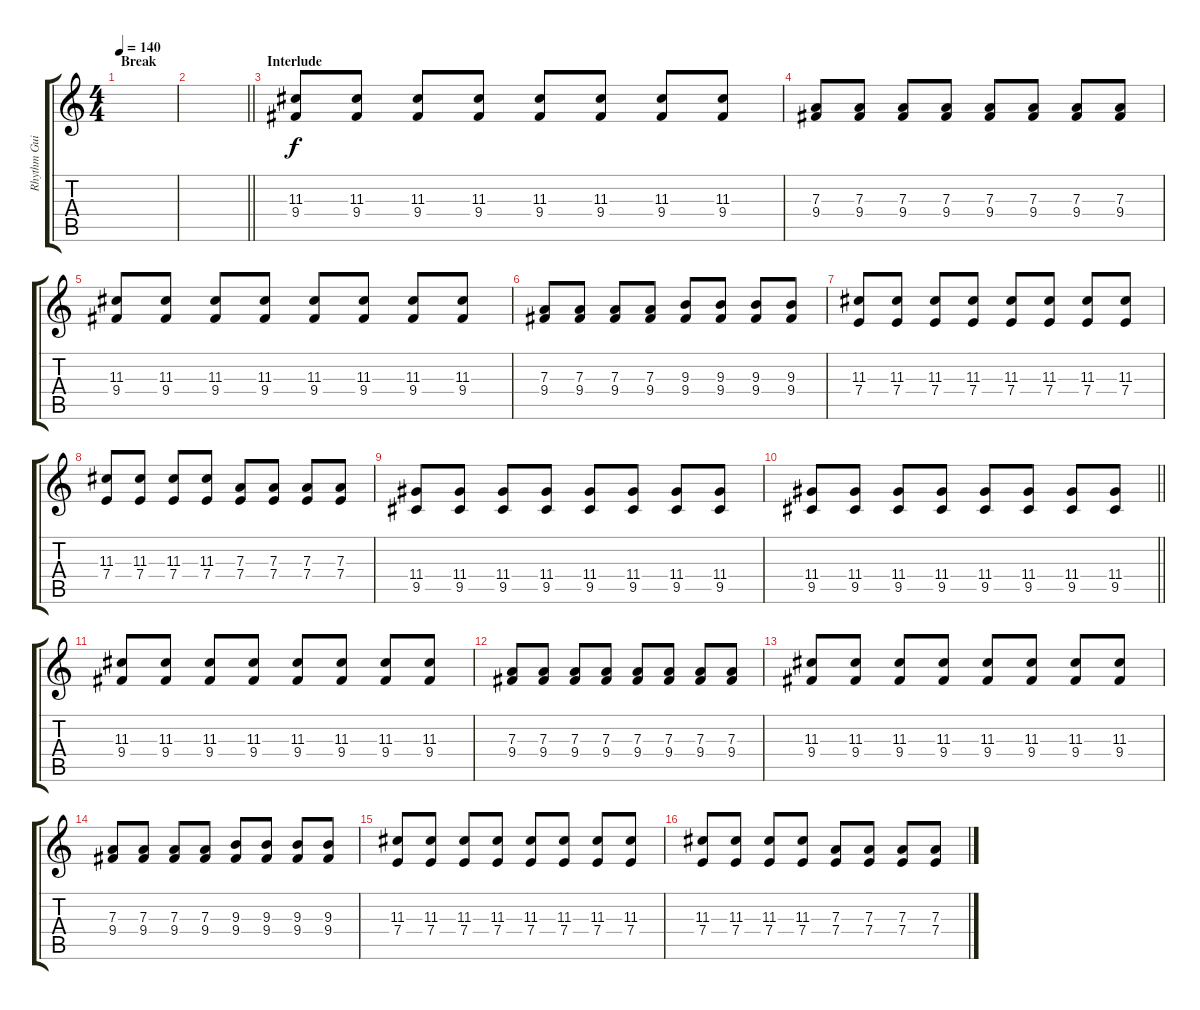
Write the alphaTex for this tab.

\track ("Rhythm Guitar" "Rhythm Gui") {instrument distortionguitar}
\staff {score tabs}
\tuning (B3 Gb3 D3 A2 E2 B1) {hide}
\ts (4 4)
\section ("" "Break")
\tempo 140
\clef g2
\ks c
|
\barLineRight lightlight
|
\section ("" "Interlude")
(11.3 9.4).8 (11.3 9.4).8 (11.3 9.4).8 (11.3 9.4).8 (11.3 9.4).8 (11.3 9.4).8 (11.3 9.4).8 (11.3 9.4).8 |
(7.3 9.4).8 (7.3 9.4).8 (7.3 9.4).8 (7.3 9.4).8 (7.3 9.4).8 (7.3 9.4).8 (7.3 9.4).8 (7.3 9.4).8 |
(11.3 9.4).8 (11.3 9.4).8 (11.3 9.4).8 (11.3 9.4).8 (11.3 9.4).8 (11.3 9.4).8 (11.3 9.4).8 (11.3 9.4).8 |
(7.3 9.4).8 (7.3 9.4).8 (7.3 9.4).8 (7.3 9.4).8 (9.3 9.4).8 (9.3 9.4).8 (9.3 9.4).8 (9.3 9.4).8 |
(11.3 7.4).8 (11.3 7.4).8 (11.3 7.4).8 (11.3 7.4).8 (11.3 7.4).8 (11.3 7.4).8 (11.3 7.4).8 (11.3 7.4).8 |
(11.3 7.4).8 (11.3 7.4).8 (11.3 7.4).8 (11.3 7.4).8 (7.3 7.4).8 (7.3 7.4).8 (7.3 7.4).8 (7.3 7.4).8 |
(11.4 9.5).8 (11.4 9.5).8 (11.4 9.5).8 (11.4 9.5).8 (11.4 9.5).8 (11.4 9.5).8 (11.4 9.5).8 (11.4 9.5).8 |
\barLineRight lightlight
(11.4 9.5).8 (11.4 9.5).8 (11.4 9.5).8 (11.4 9.5).8 (11.4 9.5).8 (11.4 9.5).8 (11.4 9.5).8 (11.4 9.5).8 |
(11.3 9.4).8 (11.3 9.4).8 (11.3 9.4).8 (11.3 9.4).8 (11.3 9.4).8 (11.3 9.4).8 (11.3 9.4).8 (11.3 9.4).8 |
(7.3 9.4).8 (7.3 9.4).8 (7.3 9.4).8 (7.3 9.4).8 (7.3 9.4).8 (7.3 9.4).8 (7.3 9.4).8 (7.3 9.4).8 |
(11.3 9.4).8 (11.3 9.4).8 (11.3 9.4).8 (11.3 9.4).8 (11.3 9.4).8 (11.3 9.4).8 (11.3 9.4).8 (11.3 9.4).8 |
(7.3 9.4).8 (7.3 9.4).8 (7.3 9.4).8 (7.3 9.4).8 (9.3 9.4).8 (9.3 9.4).8 (9.3 9.4).8 (9.3 9.4).8 |
(11.3 7.4).8 (11.3 7.4).8 (11.3 7.4).8 (11.3 7.4).8 (11.3 7.4).8 (11.3 7.4).8 (11.3 7.4).8 (11.3 7.4).8 |
(11.3 7.4).8 (11.3 7.4).8 (11.3 7.4).8 (11.3 7.4).8 (7.3 7.4).8 (7.3 7.4).8 (7.3 7.4).8 (7.3 7.4).8
